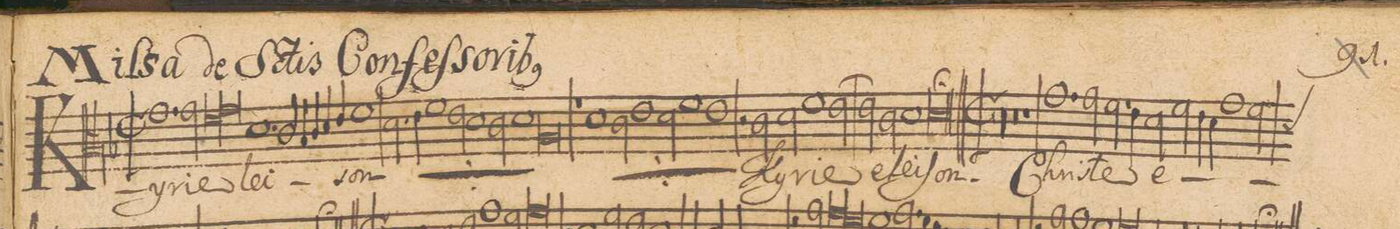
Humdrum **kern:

**kern	**text
*I"[Alto]	*
*clefC3	*
*k[b-]	*
*M2/1	*
1.g\	Ky-
*2\right	*
2g\	-ri-
=2-	=2-
*lig	*
1f\	-e
1g\	.
*Xlig	*
=3-	=3-
1.d\	lei-
2c/	.
=4-	=4-
4B-/	.
4c/	.
4d/	.
4e/	.
1f\	-son
=5-	=5-
2.d\	/Ky-
4e\	-ri-
1f\	-e
=6-	=6-
2e\	e-
1d\	-lei-
2c\	.
=7-	=7-
1d\	.
0A/	-son/
=8-	=8-
1r	.
=9-	=9-
1d\	/Ky-
2c\	-ri-
1e\	-e
=10-	=10-
2d\	e-
1f\	-lei-
=11-	=11-
1e\	-son/
2r	.
2c\	Ky-
=12-	=12-
2d\	-ri-
1f\	-e
[2e\	.
=13-	=13-
2e\]	.
2c\	e-
1d\	-lei-
=14-	=14-
00d\;	-son.
=15||-	=15||-
*M2/1	*
00r	.
=16-	=16-
=17-	=17-
0r	.
=18-	=18-
1r	.
1.g\	Chri-
=19-	=19-
2g\	-ste
2.f\	.
4e\	.
=20-	=20-
2d\	e-
2f\	.
4e\	.
4d\	.
1g\	.
=21-	=21-
*custos:dd	*
2f\	.
*-	*-
